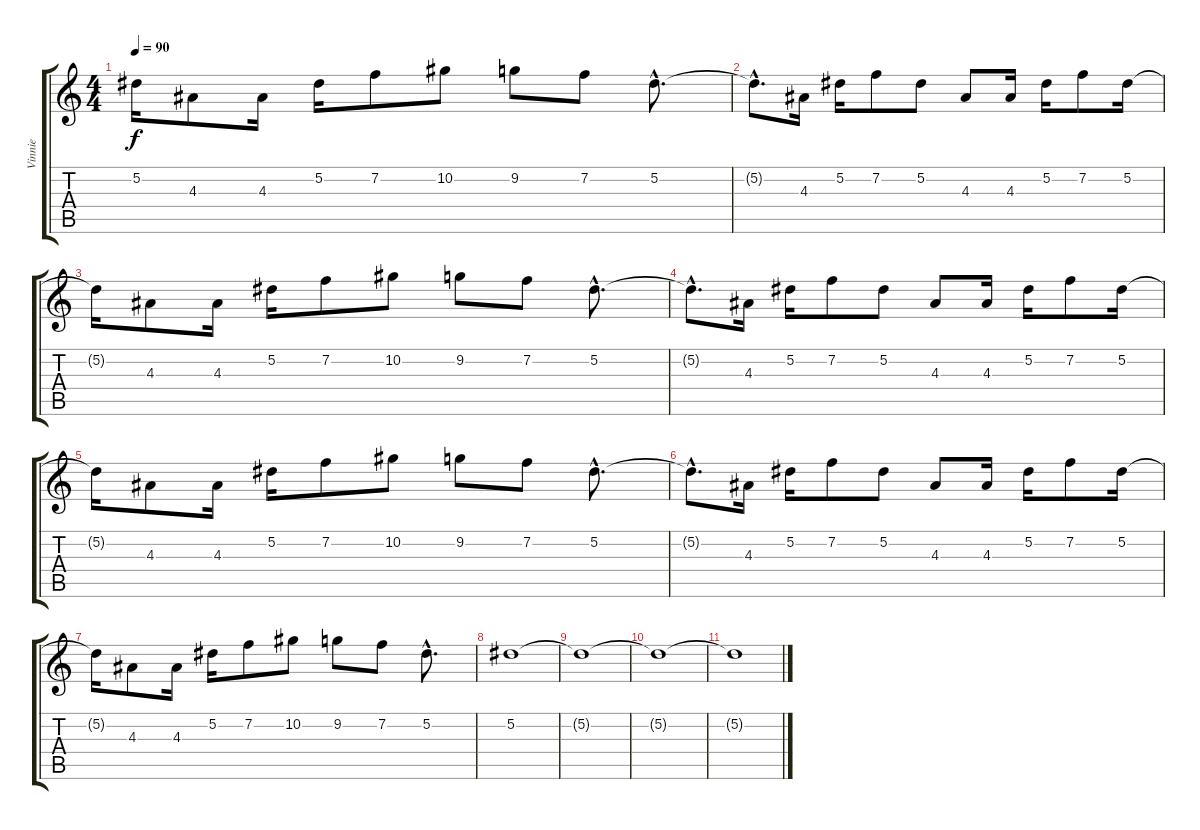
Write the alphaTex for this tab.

\track ("Vinnie" "Vinnie") {instrument distortionguitar}
\staff {score tabs}
\tuning (Eb4 Bb3 Gb3 Db3 Ab2 Eb2) {hide}
\ts (4 4)
\tempo 90
\clef g2
\ks c
5.2{t}.16{dy f} 4.3.8 4.3.16 5.2.16 7.2.8 10.2.8 9.2.8 7.2.8 5.2{hac}.8{d} |
5.2{hac t}.8{d} 4.3.16 5.2.16 7.2.8 5.2.8 4.3.8 4.3.16 5.2.16 7.2.8 5.2.16 |
5.2{t}.16 4.3.8 4.3.16 5.2.16 7.2.8 10.2.8 9.2.8 7.2.8 5.2{hac}.8{d} |
5.2{hac t}.8{d} 4.3.16 5.2.16 7.2.8 5.2.8 4.3.8 4.3.16 5.2.16 7.2.8 5.2.16 |
5.2{t}.16 4.3.8 4.3.16 5.2.16 7.2.8 10.2.8 9.2.8 7.2.8 5.2{hac}.8{d} |
5.2{hac t}.8{d} 4.3.16 5.2.16 7.2.8 5.2.8 4.3.8 4.3.16 5.2.16 7.2.8 5.2.16 |
5.2{t}.16 4.3.8 4.3.16 5.2.16 7.2.8 10.2.8 9.2.8 7.2.8 5.2{hac}.8{d} |
5.2.1 |
5.2{t}.1 |
5.2{t}.1 |
5.2{t}.1
